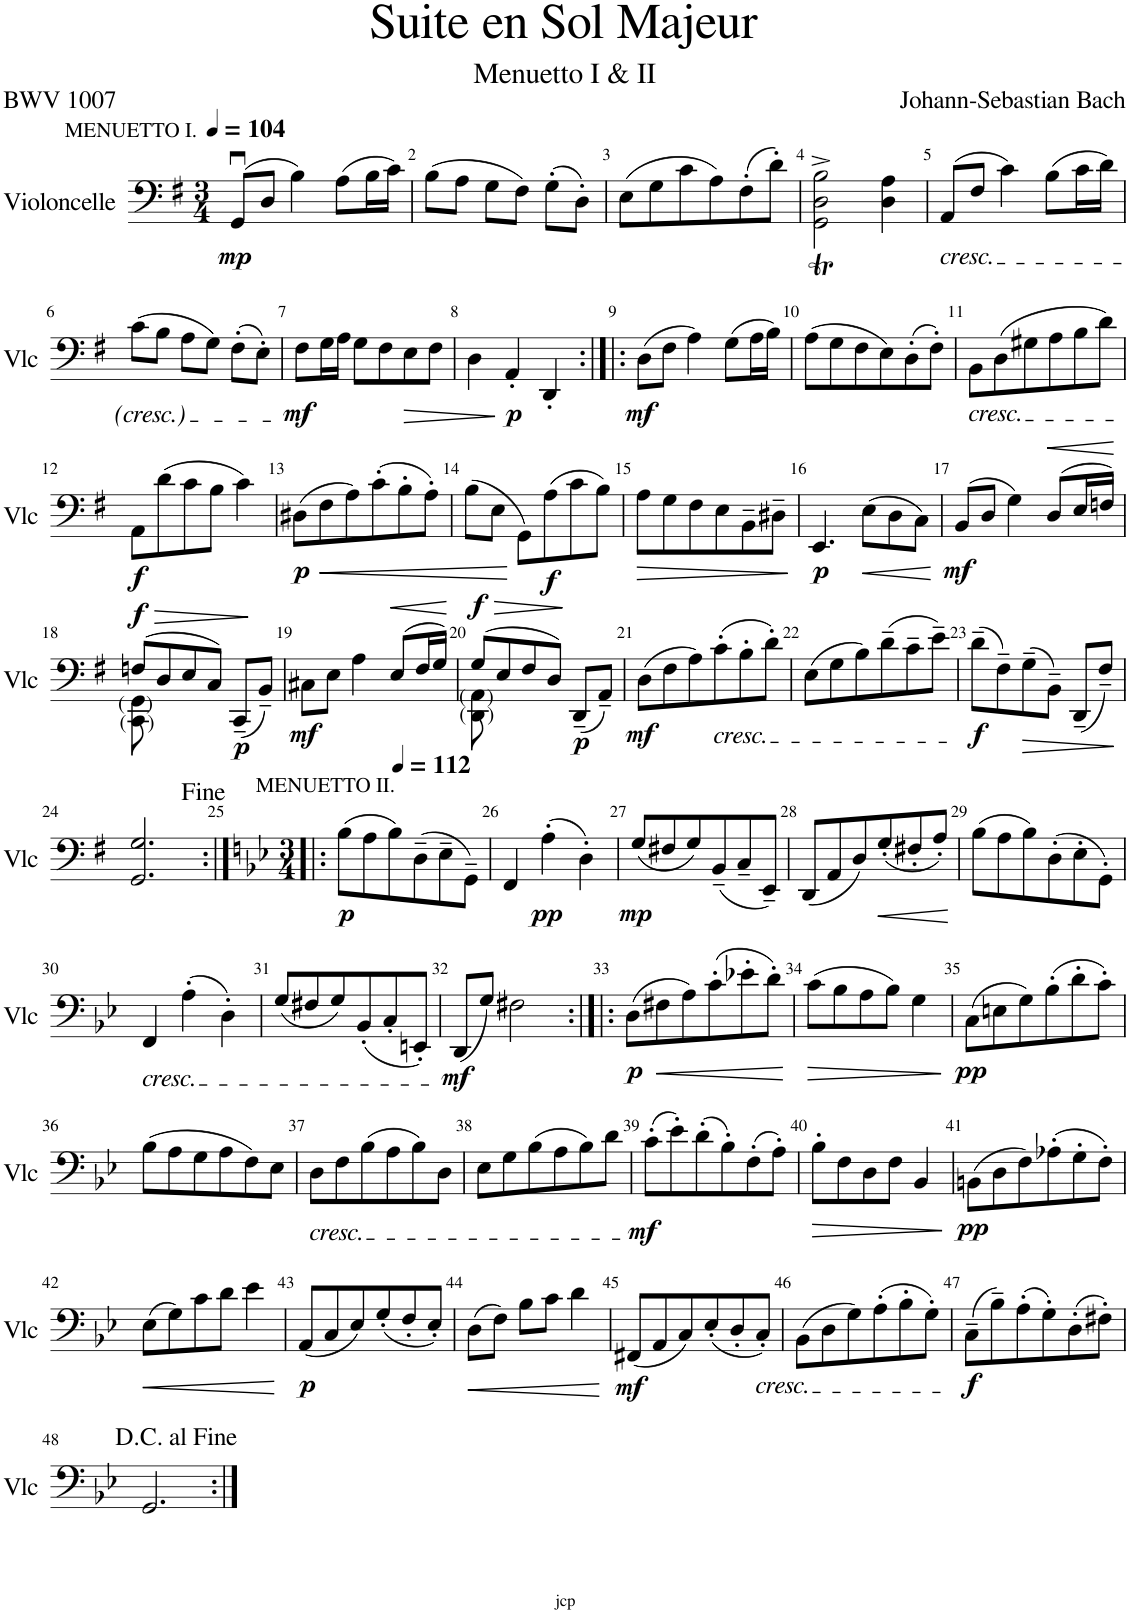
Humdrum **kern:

**kern	**dynam
*part1	*part1
*staff1	*staff1
*I"Violoncelle	*
*I'Vlc	*
*clefF4	*
*k[f#]	*
*M3/4	*
*MM104	*
=1	=1
!LO:TX:a:t=MENUETTO I.	!
!	!LO:DY:b
(8GGu/L	mp
8D/J	.
4B\)	.
(8A\L	.
16B\L	.
16c\JJ)	.
=2	=2
(8B\L	.
8A\J	.
8G\L	.
8F#\J)	.
(8G'\L	.
8D'\J)	.
=3	=3
(8E\L	.
8G\	.
8c\	.
8A\)	.
(8F#'\	.
8d'\J)	.
=4	=4
*^	*
2Bt^>\	2GG\ 2D\	.
4D\ 4A\	4ryy	.
=5	=5	=5
!LO:TX:b:i:t=cresc.	!	!
*v	*v	*
(8AA/L	.
8F#/J	.
4c\)	.
(8B\L	.
16c\L	.
16d\JJ)	.
!!LO:LB:g=z
=6	=6
(8c\L	.
8B\J	.
8A\L	.
8G\J)	.
(8F#'\L	.
8E'\J)	.
=7	=7
!	!LO:DY:b
8F#\L	mf
16G\L	.
16A\JJ	.
8G\L	.
8F#\	.
!	!LO:HP:b
8E\	>
8F#\J	.
=8	=8
4D\	.
!	!LO:DY:n=1:b
4AA'/	] p
4DD'/	.
=9:|!|:	=9:|!|:
!	!LO:DY:b
(8D\L	mf
8F#\J	.
4A\)	.
(8G\L	.
16A\L	.
16B\JJ)	.
=10	=10
(8A\L	.
8G\	.
8F#\	.
8E\)	.
(8D'\	.
8F#'\J)	.
=11	=11
!LO:TX:b:i:t=cresc.	!
8BB\L	.
(8D\	.
8G#X\	.
8A\	.
8B\	.
8d\J)	.
!!LO:LB:g=z
=12	=12
!	!LO:DY:b
8AA\L	f
(8d\	.
8c\	.
8B\J	.
4c\)	.
=13	=13
!	!LO:DY:b
(8D#X\L	p
!	!LO:HP:b
8F#\	<
8A\)	.
(8c'\	.
8B'\	.
8A'\J)	.
=14	=14
(8B\L	.
8E\J	.
8GG\L)	[
!	!LO:DY:b
(8A\	f
8c\	.
8B\J)	.
=15	=15
!	!LO:HP:b
8A\L	>
8G\	.
8F#\	.
8E\	.
8BB~\	.
8D#X~\J	.
.	]
=16	=16
!	!LO:DY:b
4.EE/	p
!	!LO:HP:b
(8E\L	<
8D\	.
8C\J)	.
.	[
=17	=17
!	!LO:DY:b
(8BB/L	mf
8D/J	.
4G\)	.
!	!LO:HP:b
(>8D/L	<
16E/L	.
16Fn/JJ)	.
.	[
!!LO:LB:g=z
=18	=18
!LO:TX:b:t=(    )	!
!LO:TX:b:t=(    )	!
!	!LO:HP:b
*^	*
!	!	!LO:DY:n=1:a
(8Fn/L	8CC\ 8GG\	> f
8D/	2ryy	.
8E/	.	.
8C/J)	.	.
!	!	!LO:DY:n=2:b
(<8CC~/L	.	p
8BB~/J)	8ryy	]
=19	=19	=19
!	!	!LO:DY:b
*v	*v	*
8C#X\L	mf
8E\J	.
4A\	.
!	!LO:HP:b
(>8E/L	<
16F#/L	.
16G/JJ)	.
.	[
=20	=20
!LO:TX:a:t=(    )	!
!LO:TX:b:t=(    )	!
!	!LO:HP:b
*^	*
!	!	!LO:DY:n=1:a
(8G/L	8DD\ 8AA\	> f
8E/	2ryy	.
8F#/	.	.
8D/J)	.	.
!	!	!LO:DY:n=2:b
(8DD~</L	.	] p
8AA~</J)	8ryy	.
=21	=21	=21
!	!	!LO:DY:b
*v	*v	*
(8D\L	mf
8F#\	.
8A\)	.
!LO:TX:b:i:t=cresc.	!
(8c'\	.
8B'\	.
8d'\J)	.
=22	=22
(8E\L	.
8G\	.
8B\)	.
(8d~\	.
8c~\	.
8e~\J)	.
=23	=23
!	!LO:DY:b
(8d~\L	f
8F#~\)	.
!	!LO:HP:b
(8G~\	>
8BB~\J)	.
(8DD~/L	.
8F#~/J)	.
.	]
!!LO:LB:g=z
=24	=24
2.GG/ 2.G/	.
=25:|!|:	=25:|!|:
*k[b-e-]	*
*M3/4	*
*MM112	*
!LO:TX:a:t=MENUETTO II.	!
!	!LO:DY:b
(8B-\L	p
8A\	.
8B-\)	.
(8D~\	.
8E-~\	.
8GG~\J)	.
=26	=26
4FF/	.
!	!LO:DY:b
(4A'\	pp
4D'\)	.
=27	=27
!	!LO:DY:b
(8G/L	mp
8F#X/	.
8G/)	.
(8BB-~/	.
8C~/	.
8EE-~/J)	.
=28	=28
(8DD/L	.
8AA/	.
8D/)	.
!	!LO:HP:b
(8G'/	<
8F#X'/	.
8A'/J)	.
.	[
=29	=29
(8B-\L	.
8A\	.
8B-\)	.
(8D'\	.
8E-'\	.
8GG'\J)	.
!!LO:LB:g=z
=30	=30
!LO:TX:b:i:t=cresc.	!
4FF/	.
(4A'\	.
4D'\)	.
=31	=31
(8G/L	.
8F#X/	.
8G/)	.
(8BB-'/	.
8C'/	.
8EEn'/J)	.
=32	=32
!	!LO:DY:b
(8DD/L	mf
8G/J)	.
2F#X\	.
=33:|!|:	=33:|!|:
!	!LO:DY:b
(8D\L	p
!	!LO:HP:b
8F#X\	<
8A\)	.
(8c'\	.
8e-X'\	.
8d'\J)	.
.	[
=34	=34
!	!LO:HP:b
(8c\L	>
8B-\	.
8A\	.
8B-\J)	.
4G\	.
.	]
=35	=35
!	!LO:DY:b
(8C\L	pp
8En\	.
8G\)	.
(8B-'\	.
8d'\	.
8c'\J)	.
!!LO:LB:g=z
=36	=36
(8B-\L	.
8A\	.
8G\	.
8A\	.
8F\)	.
8E-\J	.
=37	=37
!LO:TX:b:i:t=cresc.	!
8D\L	.
8F\	.
(8B-\	.
8A\	.
8B-\)	.
8D\J	.
=38	=38
8E-\L	.
8G\	.
(8B-\	.
8A\	.
8B-\)	.
8d\J	.
=39	=39
!	!LO:DY:b
(8c'\L	mf
8e-'\)	.
(8d'\	.
8B-'\)	.
(8F'\	.
8A'\J)	.
=40	=40
!	!LO:HP:b
8B-'\L	>
8F\	.
8D\	.
8F\J	.
4BB-/	.
.	]
=41	=41
!	!LO:DY:b
(8BBn\L	pp
8D\	.
8F\)	.
(8A-X'\	.
8G'\	.
8F'\J)	.
!!LO:LB:g=z
=42	=42
!	!LO:HP:b
(8E-\L	<
8G\)	.
8c\	.
8d\J	.
4e-\	.
.	[
=43	=43
!	!LO:DY:b
(8AA/L	p
8C/	.
8E-/)	.
(8G'/	.
8F'/	.
8E-'/J)	.
=44	=44
!	!LO:HP:b
(8D\L	<
8F\J)	.
8B-\L	.
8c\J	.
4d\	.
.	[
=45	=45
!	!LO:DY:b
(8FF#X/L	mf
8AA/	.
8C/)	.
(8E-'/	.
8D'/	.
!LO:TX:b:i:t=cresc.	!
8C'/J)	.
=46	=46
(8BB-\L	.
8D\	.
8G\)	.
(8A'\	.
8B-'\	.
8G'\J)	.
=47	=47
!	!LO:DY:b
(8C~\L	f
8B-~\)	.
(8A'\	.
8G'\)	.
(8D'\	.
8F#X'\J)	.
!!LO:LB:g=z
=48	=48
2.GG/	.
=:|!	=:|!
*-	*-
